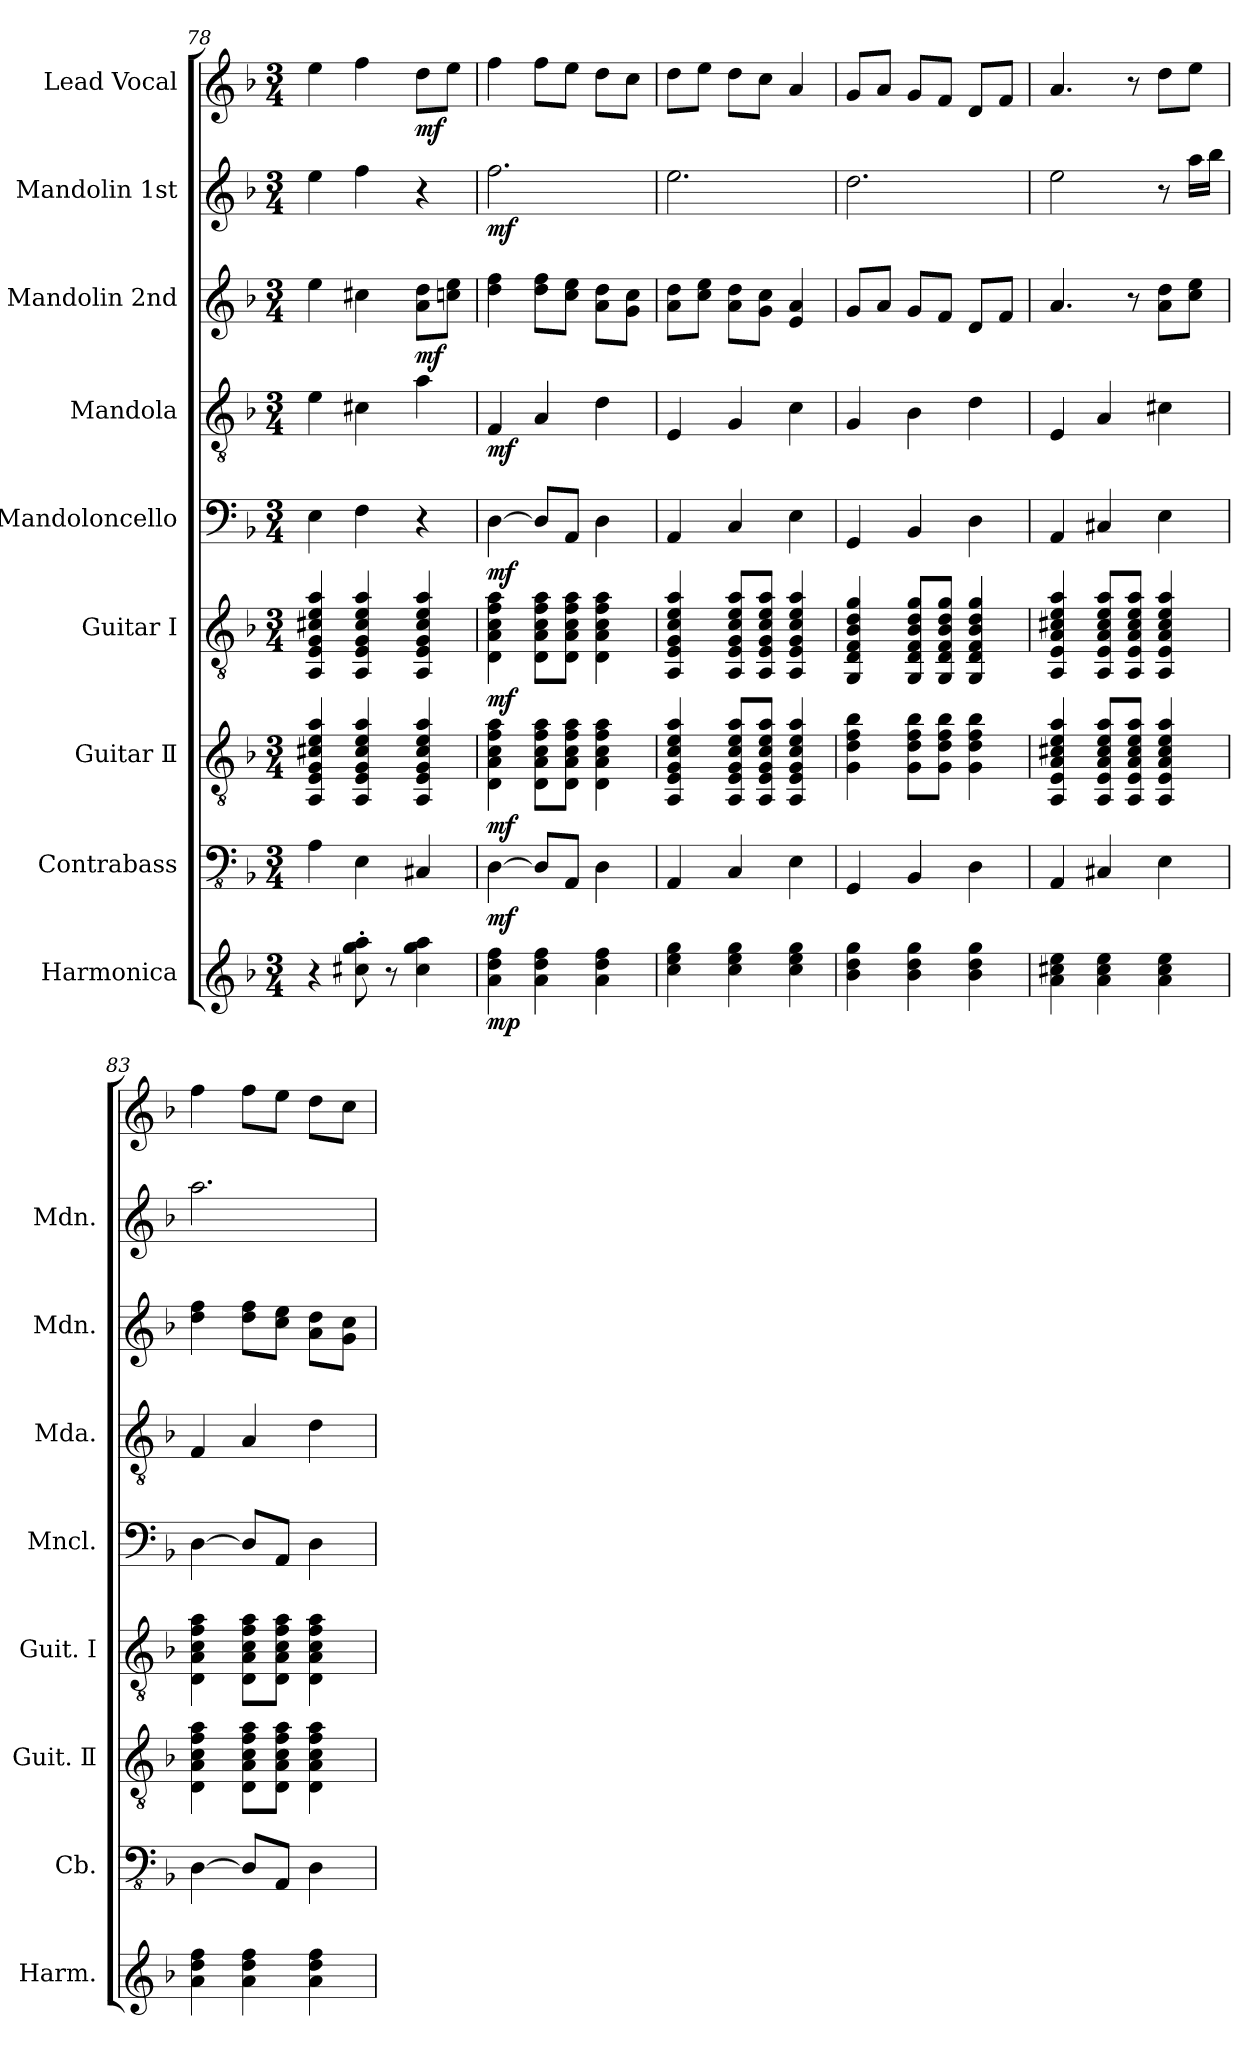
**kern	**dynam	**kern	**dynam	**kern	**dynam	**kern	**dynam	**kern	**dynam	**kern	**dynam	**kern	**dynam	**kern	**dynam	**kern	**dynam
*part9	*part9	*part8	*part8	*part7	*part7	*part6	*part6	*part5	*part5	*part4	*part4	*part3	*part3	*part2	*part2	*part1	*part1
*staff9	*staff9	*staff8	*staff8	*staff7	*staff7	*staff6	*staff6	*staff5	*staff5	*staff4	*staff4	*staff3	*staff3	*staff2	*staff2	*staff1	*staff1
*I"Harmonica	*	*I"Contrabass	*	*I"Guitar Ⅱ	*	*I"Guitar Ⅰ	*	*I"Mandoloncello	*	*I"Mandola	*	*I"Mandolin 2nd	*	*I"Mandolin 1st	*	*I"Lead Vocal	*
*I'Harm.	*	*I'Cb.	*	*I'Guit. Ⅱ	*	*I'Guit. Ⅰ	*	*I'Mncl.	*	*I'Mda.	*	*I'Mdn.	*	*I'Mdn.	*	*	*
*clefG2	*	*clefFv4	*	*clefGv2	*	*clefGv2	*	*clefF4	*	*clefGv2	*	*clefG2	*	*clefG2	*	*clefG2	*
*k[b-]	*	*k[b-]	*	*k[b-]	*	*k[b-]	*	*k[b-]	*	*k[b-]	*	*k[b-]	*	*k[b-]	*	*k[b-]	*
*M3/4	*	*M3/4	*	*M3/4	*	*M3/4	*	*M3/4	*	*M3/4	*	*M3/4	*	*M3/4	*	*M3/4	*
=78	=78	=78	=78	=78	=78	=78	=78	=78	=78	=78	=78	=78	=78	=78	=78	=78	=78
4r	.	4AA	.	4AA 4E 4G 4c#X 4e 4a	.	4AA 4E 4G 4c#X 4e 4a	.	4E	.	4e	.	4ee	.	4ee	.	4ee	.
8cc#X' 8gg' 8aa'	.	4EE	.	4AA 4E 4G 4c# 4e 4a	.	4AA 4E 4G 4c# 4e 4a	.	4F	.	4c#X	.	4cc#X	.	4ff	.	4ff	.
8r	.	.	.	.	.	.	.	.	.	.	.	.	.	.	.	.	.
4cc# 4gg 4aa	.	4CC#X	.	4AA 4E 4G 4c# 4e 4a	.	4AA 4E 4G 4c# 4e 4a	.	4r	.	4a	.	8a 8ddL	mf	4r	.	8ddL	mf
.	.	.	.	.	.	.	.	.	.	.	.	8ccn 8eeJ	.	.	.	8eeJ	.
=79	=79	=79	=79	=79	=79	=79	=79	=79	=79	=79	=79	=79	=79	=79	=79	=79	=79
4a 4dd 4ff	mp	[4DD	mf	4D 4A 4c 4f 4a	mf	4D 4A 4c 4f 4a	mf	[4D	mf	4F	mf	4dd 4ff	.	2.ff	mf	4ff	.
4a 4dd 4ff	.	8DDL]	.	8D 8A 8c 8f 8aL	.	8D 8A 8c 8f 8aL	.	8DL]	.	4A	.	8dd 8ffL	.	.	.	8ffL	.
.	.	8AAAJ	.	8D 8A 8c 8f 8aJ	.	8D 8A 8c 8f 8aJ	.	8AAJ	.	.	.	8cc 8eeJ	.	.	.	8eeJ	.
4a 4dd 4ff	.	4DD	.	4D 4A 4c 4f 4a	.	4D 4A 4c 4f 4a	.	4D	.	4d	.	8a 8ddL	.	.	.	8ddL	.
.	.	.	.	.	.	.	.	.	.	.	.	8g 8ccJ	.	.	.	8ccJ	.
=80	=80	=80	=80	=80	=80	=80	=80	=80	=80	=80	=80	=80	=80	=80	=80	=80	=80
4cc 4ee 4gg	.	4AAA	.	4AA 4E 4G 4c 4e 4a	.	4AA 4E 4G 4c 4e 4a	.	4AA	.	4E	.	8a 8ddL	.	2.ee	.	8ddL	.
.	.	.	.	.	.	.	.	.	.	.	.	8cc 8eeJ	.	.	.	8eeJ	.
4cc 4ee 4gg	.	4CC	.	8AA 8E 8G 8c 8e 8aL	.	8AA 8E 8G 8c 8e 8aL	.	4C	.	4G	.	8a 8ddL	.	.	.	8ddL	.
.	.	.	.	8AA 8E 8G 8c 8e 8aJ	.	8AA 8E 8G 8c 8e 8aJ	.	.	.	.	.	8g 8ccJ	.	.	.	8ccJ	.
4cc 4ee 4gg	.	4EE	.	4AA 4E 4G 4c 4e 4a	.	4AA 4E 4G 4c 4e 4a	.	4E	.	4c	.	4e 4a	.	.	.	4a	.
=81	=81	=81	=81	=81	=81	=81	=81	=81	=81	=81	=81	=81	=81	=81	=81	=81	=81
4b- 4dd 4gg	.	4GGG	.	4G 4d 4f 4b-	.	4GG 4D 4F 4B- 4d 4g	.	4GG	.	4G	.	8gL	.	2.dd	.	8gL	.
.	.	.	.	.	.	.	.	.	.	.	.	8aJ	.	.	.	8aJ	.
4b- 4dd 4gg	.	4BBB-	.	8G 8d 8f 8b-L	.	8GG 8D 8F 8B- 8d 8gL	.	4BB-	.	4B-	.	8gL	.	.	.	8gL	.
.	.	.	.	8G 8d 8f 8b-J	.	8GG 8D 8F 8B- 8d 8gJ	.	.	.	.	.	8fJ	.	.	.	8fJ	.
4b- 4dd 4gg	.	4DD	.	4G 4d 4f 4b-	.	4GG 4D 4F 4B- 4d 4g	.	4D	.	4d	.	8dL	.	.	.	8dL	.
.	.	.	.	.	.	.	.	.	.	.	.	8fJ	.	.	.	8fJ	.
=82	=82	=82	=82	=82	=82	=82	=82	=82	=82	=82	=82	=82	=82	=82	=82	=82	=82
4a 4cc#X 4ee	.	4AAA	.	4AA 4E 4A 4c#X 4e 4a	.	4AA 4E 4A 4c#X 4e 4a	.	4AA	.	4E	.	4.a	.	2ee	.	4.a	.
4a 4cc# 4ee	.	4CC#X	.	8AA 8E 8A 8c# 8e 8aL	.	8AA 8E 8A 8c# 8e 8aL	.	4C#X	.	4A	.	.	.	.	.	.	.
.	.	.	.	8AA 8E 8A 8c# 8e 8aJ	.	8AA 8E 8A 8c# 8e 8aJ	.	.	.	.	.	8r	.	.	.	8r	.
4a 4cc# 4ee	.	4EE	.	4AA 4E 4A 4c# 4e 4a	.	4AA 4E 4A 4c# 4e 4a	.	4E	.	4c#X	.	8a 8ddL	.	8r	.	8ddL	.
.	.	.	.	.	.	.	.	.	.	.	.	8cc 8eeJ	.	16aaLL	.	8eeJ	.
.	.	.	.	.	.	.	.	.	.	.	.	.	.	16bb-JJ	.	.	.
=83	=83	=83	=83	=83	=83	=83	=83	=83	=83	=83	=83	=83	=83	=83	=83	=83	=83
4a 4dd 4ff	.	[4DD	.	4D 4A 4c 4f 4a	.	4D 4A 4c 4f 4a	.	[4D	.	4F	.	4dd 4ff	.	2.aa	.	4ff	.
4a 4dd 4ff	.	8DDL]	.	8D 8A 8c 8f 8aL	.	8D 8A 8c 8f 8aL	.	8DL]	.	4A	.	8dd 8ffL	.	.	.	8ffL	.
.	.	8AAAJ	.	8D 8A 8c 8f 8aJ	.	8D 8A 8c 8f 8aJ	.	8AAJ	.	.	.	8cc 8eeJ	.	.	.	8eeJ	.
4a 4dd 4ff	.	4DD	.	4D 4A 4c 4f 4a	.	4D 4A 4c 4f 4a	.	4D	.	4d	.	8a 8ddL	.	.	.	8ddL	.
.	.	.	.	.	.	.	.	.	.	.	.	8g 8ccJ	.	.	.	8ccJ	.
=	=	=	=	=	=	=	=	=	=	=	=	=	=	=	=	=	=
*-	*-	*-	*-	*-	*-	*-	*-	*-	*-	*-	*-	*-	*-	*-	*-	*-	*-
